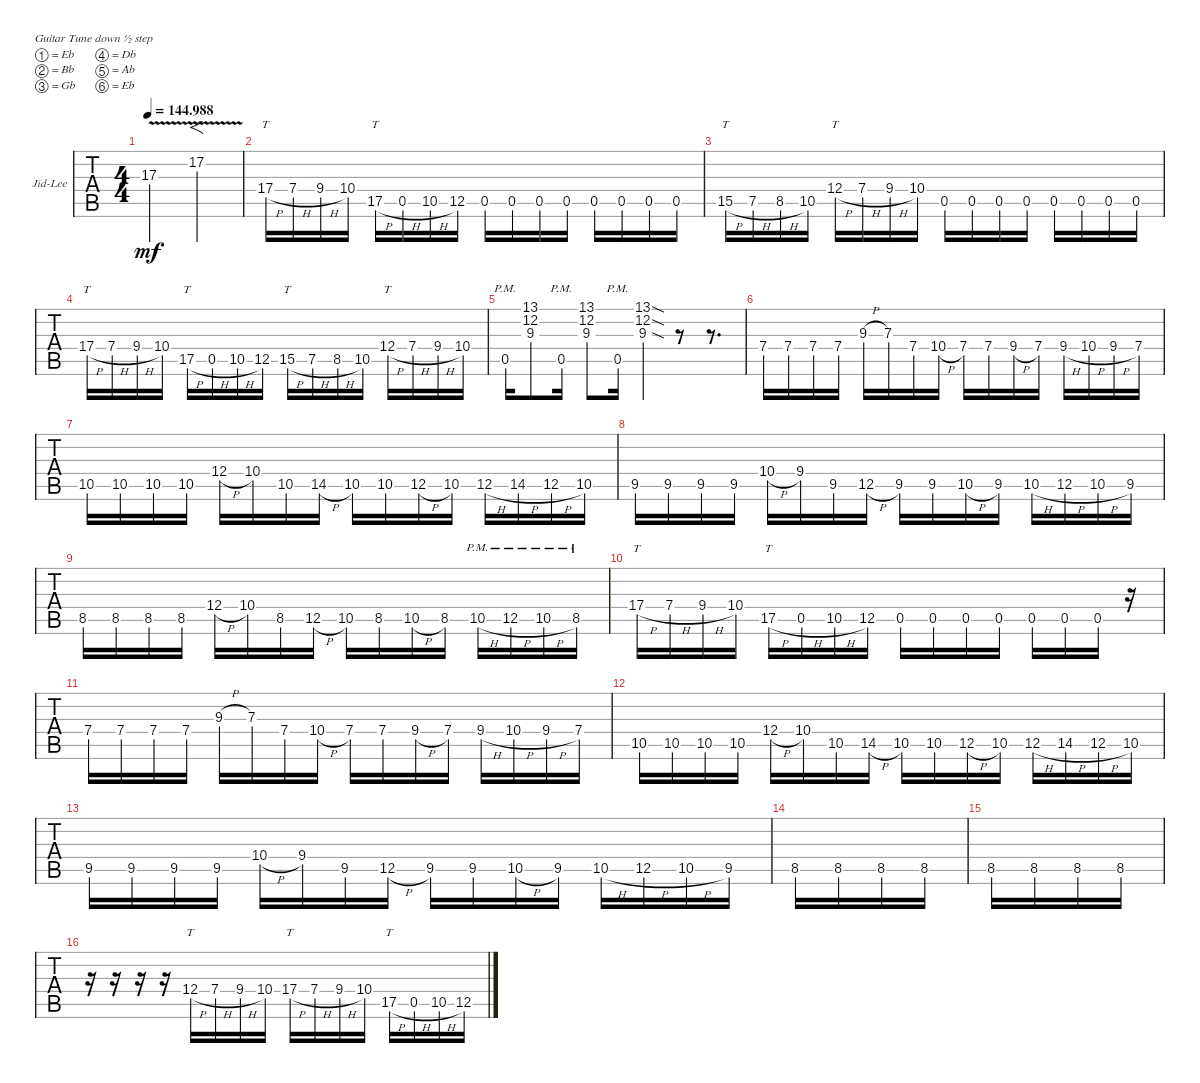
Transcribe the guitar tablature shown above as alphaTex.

\defaultSystemsLayout 4
\bracketExtendMode groupsimilarinstruments
\firstSystemTrackNameOrientation horizontal
\otherSystemsTrackNameOrientation horizontal
\track ("Jid-Lee" "Jid-Lee") {instrument distortionguitar}
\staff {tabs}
\tuning (Eb4 Bb3 Gb3 Db3 Ab2 Eb2)
\ts (4 4)
\tempo
144.988
\accidentals auto
\clef g2
\ottava regular
\simile none
\ks c
17.3{v t}.2{dy mf} 17.2{v}.2{f} |
17.4{h}.16{tt} 7.4{h}.16 9.4{h}.16 10.4.16 17.5{h}.16{tt} 0.5{h}.16 10.5{h}.16 12.5.16 0.5.16 0.5.16 0.5.16 0.5.16 0.5.16 0.5.16 0.5.16 0.5.16 |
15.5{h}.16{tt} 7.5{h}.16 8.5{h}.16 10.5.16 12.4{h}.16{tt} 7.4{h}.16 9.4{h}.16 10.4.16 0.5.16 0.5.16 0.5.16 0.5.16 0.5.16 0.5.16 0.5.16 0.5.16 |
17.4{h}.16{tt} 7.4{h}.16 9.4{h}.16 10.4.16 17.5{h}.16{tt} 0.5{h}.16 10.5{h}.16 12.5.16 15.5{h}.16{tt} 7.5{h}.16 8.5{h}.16 10.5.16 12.4{h}.16{tt} 7.4{h}.16 9.4{h}.16 10.4.16 |
0.5{pm}.16 (9.3 12.2 13.1).8 0.5{pm}.16 (9.3 12.2 13.1).8 0.5{pm}.16 (9.3{sod} 13.1{sod} 12.2{sod}).4 r.8 r.8{d} |
7.4.16 7.4.16 7.4.16 7.4.16 9.3{h}.16 7.3.16 7.4.16 10.4{h}.16 7.4.16 7.4.16 9.4{h}.16 7.4.16 9.4{h}.16 10.4{h}.16 9.4{h}.16 7.4.16 |
10.5.16 10.5.16 10.5.16 10.5.16 12.4{h}.16 10.4.16 10.5.16 14.5{h}.16 10.5.16 10.5.16 12.5{h}.16 10.5.16 12.5{h}.16 14.5{h}.16 12.5{h}.16 10.5.16 |
9.5.16 9.5.16 9.5.16 9.5.16 10.4{h}.16 9.4.16 9.5.16 12.5{h}.16 9.5.16 9.5.16 10.5{h}.16 9.5.16 10.5{h}.16 12.5{h}.16 10.5{h}.16 9.5.16 |
8.5.16 8.5.16 8.5.16 8.5.16 12.4{h}.16 10.4.16 8.5.16 12.5{h}.16 10.5.16 8.5.16 10.5{h}.16 8.5.16 10.5{h pm}.16 12.5{h pm}.16 10.5{h pm}.16 8.5{pm}.16 |
17.4{h}.16{tt} 7.4{h}.16 9.4{h}.16 10.4.16 17.5{h}.16{tt} 0.5{h}.16 10.5{h}.16 12.5.16 0.5.16 0.5.16 0.5.16 0.5.16 0.5.16 0.5.16 0.5.16 r.16 |
7.4.16 7.4.16 7.4.16 7.4.16 9.3{h}.16 7.3.16 7.4.16 10.4{h}.16 7.4.16 7.4.16 9.4{h}.16 7.4.16 9.4{h}.16 10.4{h}.16 9.4{h}.16 7.4.16 |
10.5.16 10.5.16 10.5.16 10.5.16 12.4{h}.16 10.4.16 10.5.16 14.5{h}.16 10.5.16 10.5.16 12.5{h}.16 10.5.16 12.5{h}.16 14.5{h}.16 12.5{h}.16 10.5.16 |
9.5.16 9.5.16 9.5.16 9.5.16 10.4{h}.16 9.4.16 9.5.16 12.5{h}.16 9.5.16 9.5.16 10.5{h}.16 9.5.16 10.5{h}.16 12.5{h}.16 10.5{h}.16 9.5.16 |
8.5.16 8.5.16 8.5.16 8.5.16 |
8.5.16 8.5.16 8.5.16 8.5.16 |
r.16 r.16 r.16 r.16 12.4{h}.16{tt} 7.4{h}.16 9.4{h}.16 10.4.16 17.4{h}.16{tt} 7.4{h}.16 9.4{h}.16 10.4.16 17.5{h}.16{tt} 0.5{h}.16 10.5{h}.16 12.5.16
